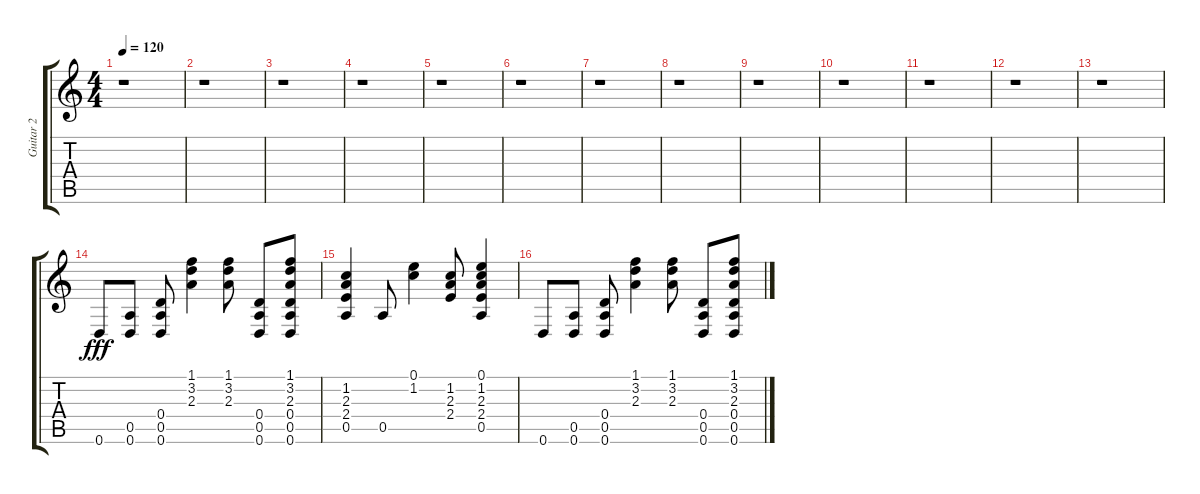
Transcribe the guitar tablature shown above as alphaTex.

\track ("Guitar 2" "Guitar 2") {instrument distortionguitar}
\staff {score tabs}
\tuning (E4 B3 G3 D3 A2 D2) {hide}
\ts (4 4)
\tempo 120
\clef g2
\ks c
r.1{dy f} |
r.1 |
r.1 |
r.1 |
r.1 |
r.1 |
r.1 |
r.1 |
r.1 |
r.1 |
r.1 |
r.1 |
r.1 |
0.6.8{dy fff} (0.5 0.6).8 (0.4 0.5 0.6).8 (1.1 3.2 2.3).4 (1.1 3.2 2.3).8 (0.4 0.5 0.6).8 (1.1 3.2 2.3 0.4 0.5 0.6).8 |
(1.2 2.3 2.4 0.5).4 0.5.8 (0.1 1.2).4 (1.2 2.3 2.4).8 (0.1 1.2 2.3 2.4 0.5).4 |
0.6.8 (0.5 0.6).8 (0.4 0.5 0.6).8 (1.1 3.2 2.3).4 (1.1 3.2 2.3).8 (0.4 0.5 0.6).8 (1.1 3.2 2.3 0.4 0.5 0.6).8
